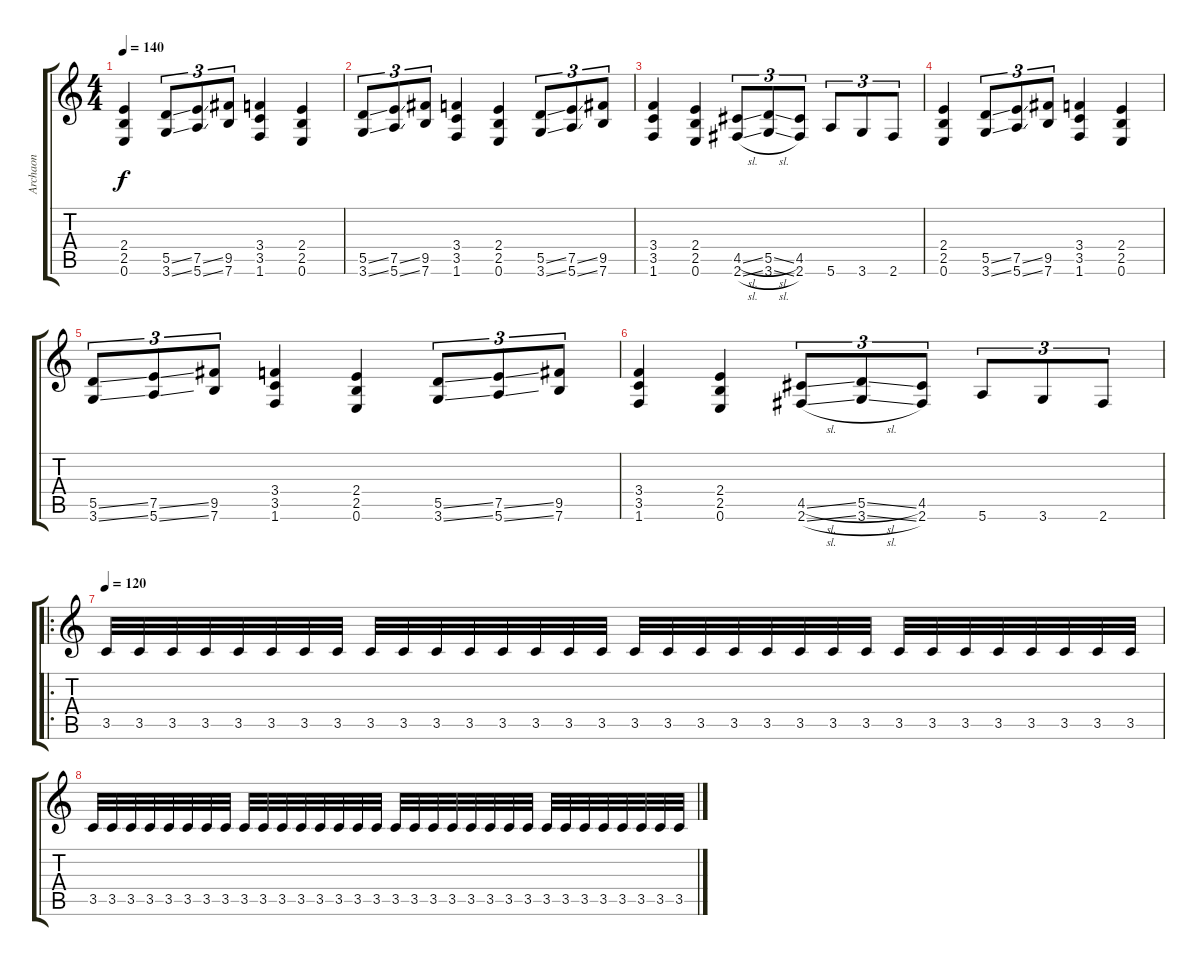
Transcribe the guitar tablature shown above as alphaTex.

\track ("Archaon" "Archaon") {instrument distortionguitar}
\staff {score tabs}
\tuning (E4 B3 G3 D3 A2 E2) {hide}
\ts (4 4)
\tempo 140
\clef g2
\ks c
(2.4 2.5 0.6).4{dy f} (5.5{ss} 3.6{ss}).8{tu (3 2)} (7.5{ss} 5.6{ss}).8{tu (3 2)} (9.5 7.6).8{tu (3 2)} (3.4 3.5 1.6).4 (2.4 2.5 0.6).4 |
(5.5{ss} 3.6{ss}).8{tu (3 2)} (7.5{ss} 5.6{ss}).8{tu (3 2)} (9.5 7.6).8{tu (3 2)} (3.4 3.5 1.6).4 (2.4 2.5 0.6).4 (5.5{ss} 3.6{ss}).8{tu (3 2)} (7.5{ss} 5.6{ss}).8{tu (3 2)} (9.5 7.6).8{tu (3 2)} |
(3.4 3.5 1.6).4 (2.4 2.5 0.6).4 (4.5{sl} 2.6{sl}).8{tu (3 2)} (5.5{sl} 3.6{sl}).8{tu (3 2)} (4.5 2.6).8{tu (3 2)} 5.6.8{tu (3 2)} 3.6.8{tu (3 2)} 2.6.8{tu (3 2)} |
(2.4 2.5 0.6).4 (5.5{ss} 3.6{ss}).8{tu (3 2)} (7.5{ss} 5.6{ss}).8{tu (3 2)} (9.5 7.6).8{tu (3 2)} (3.4 3.5 1.6).4 (2.4 2.5 0.6).4 |
(5.5{ss} 3.6{ss}).8{tu (3 2)} (7.5{ss} 5.6{ss}).8{tu (3 2)} (9.5 7.6).8{tu (3 2)} (3.4 3.5 1.6).4 (2.4 2.5 0.6).4 (5.5{ss} 3.6{ss}).8{tu (3 2)} (7.5{ss} 5.6{ss}).8{tu (3 2)} (9.5 7.6).8{tu (3 2)} |
(3.4 3.5 1.6).4 (2.4 2.5 0.6).4 (4.5{sl} 2.6{sl}).8{tu (3 2)} (5.5{sl} 3.6{sl}).8{tu (3 2)} (4.5 2.6).8{tu (3 2)} 5.6.8{tu (3 2)} 3.6.8{tu (3 2)} 2.6.8{tu (3 2)} |
\ro
\tempo 120
3.5.32 3.5.32 3.5.32 3.5.32 3.5.32 3.5.32 3.5.32 3.5.32 3.5.32 3.5.32 3.5.32 3.5.32 3.5.32 3.5.32 3.5.32 3.5.32 3.5.32 3.5.32 3.5.32 3.5.32 3.5.32 3.5.32 3.5.32 3.5.32 3.5.32 3.5.32 3.5.32 3.5.32 3.5.32 3.5.32 3.5.32 3.5.32 |
3.5.32 3.5.32 3.5.32 3.5.32 3.5.32 3.5.32 3.5.32 3.5.32 3.5.32 3.5.32 3.5.32 3.5.32 3.5.32 3.5.32 3.5.32 3.5.32 3.5.32 3.5.32 3.5.32 3.5.32 3.5.32 3.5.32 3.5.32 3.5.32 3.5.32 3.5.32 3.5.32 3.5.32 3.5.32 3.5.32 3.5.32 3.5.32
